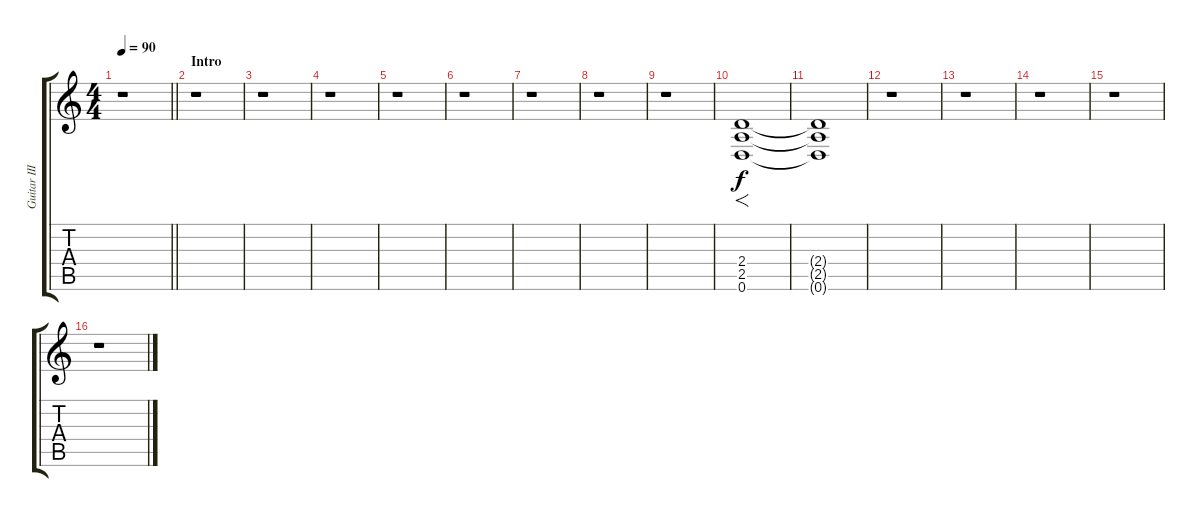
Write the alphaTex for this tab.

\track ("Guitar III" "Guitar III") {instrument overdrivenguitar}
\staff {score tabs}
\tuning (D4 A3 F3 C3 G2 D2) {hide}
\ts (4 4)
\tempo 90
\clef g2
\barLineRight lightlight
\ks c
r.1{dy f instrument overdrivenguitar} |
\section ("" "Intro")
r.1 |
r.1 |
r.1 |
r.1 |
r.1 |
r.1 |
r.1 |
r.1 |
(2.4 2.5 0.6).1{f} |
(2.4{t} 2.5{t} 0.6{t}).1 |
r.1 |
r.1 |
r.1 |
r.1 |
r.1
